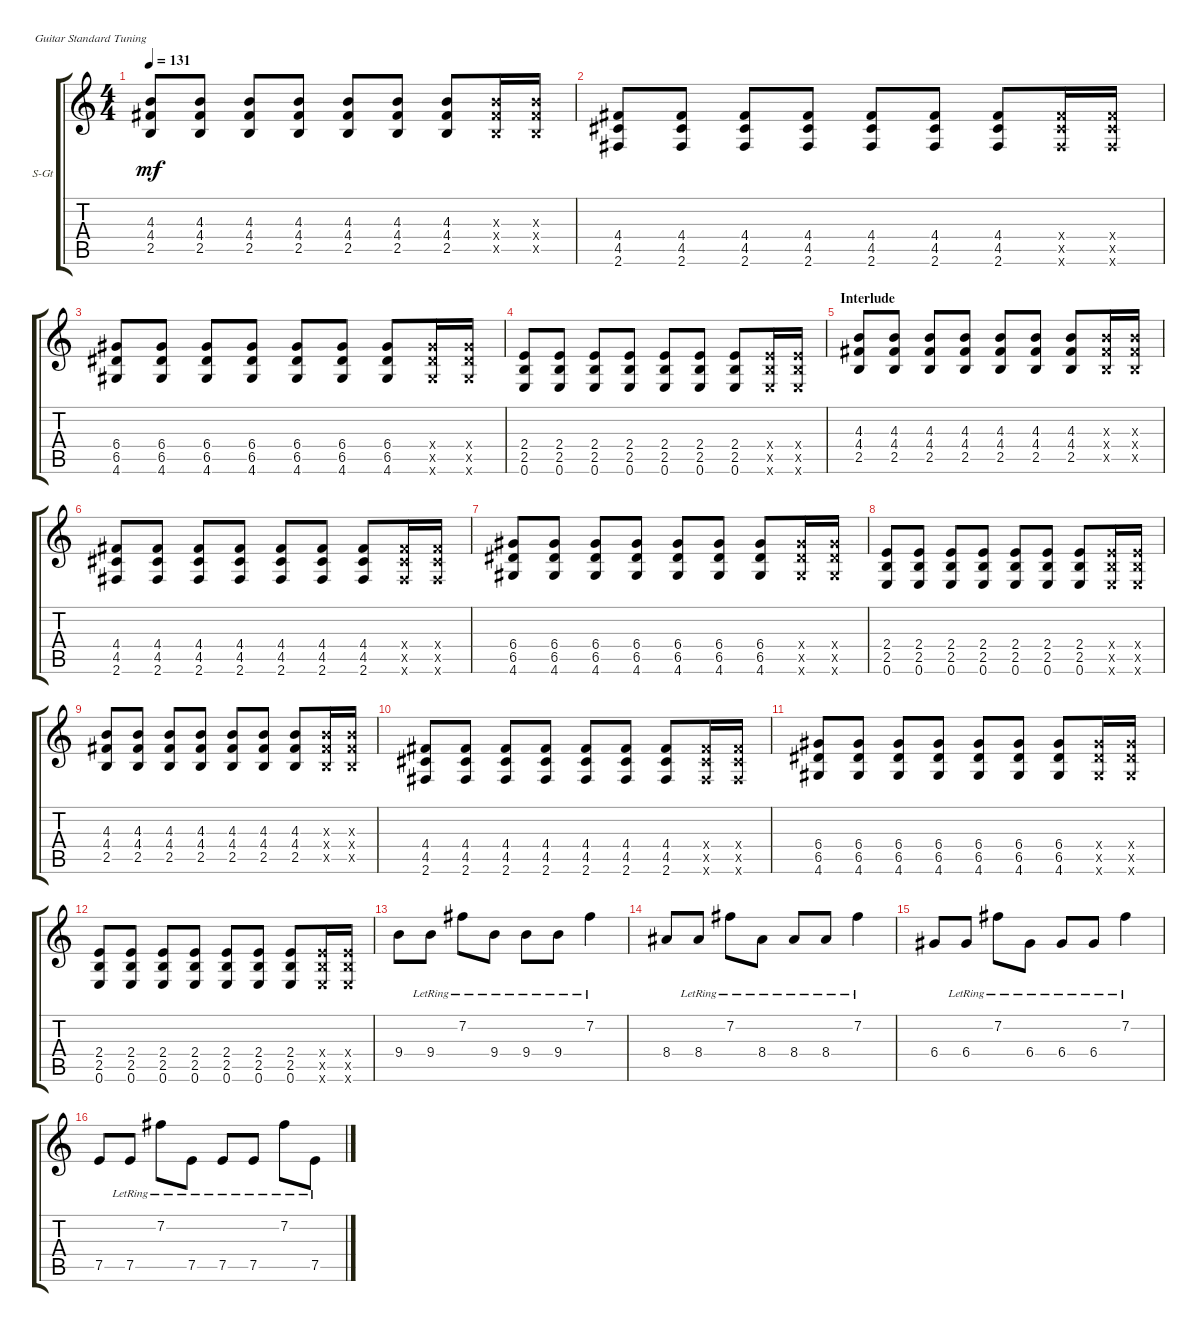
\defaultSystemsLayout 4
\bracketExtendMode groupsimilarinstruments
\firstSystemTrackNameOrientation horizontal
\otherSystemsTrackNameOrientation horizontal
\track ("Guitar 1 (Acoustic)" "S-Gt") {instrument acousticguitarsteel}
\staff {score tabs}
\tuning (E4 B3 G3 D3 A2 E2)
\ts (4 4)
\tempo 131
\clef g2
\ks c
(2.5 4.4 4.3).8{dy mf} (2.5 4.4 4.3).8 (2.5 4.4 4.3).8 (2.5 4.4 4.3).8 (2.5 4.4 4.3).8 (2.5 4.4 4.3).8 (2.5 4.4 4.3).8 (2.5{x} 4.4{x} 4.3{x}).16 (2.5{x} 4.3{x} 4.4{x}).16 |
(2.6 4.5 4.4).8 (2.6 4.5 4.4).8 (2.6 4.5 4.4).8 (2.6 4.5 4.4).8 (2.6 4.5 4.4).8 (2.6 4.5 4.4).8 (2.6 4.5 4.4).8 (2.6{x} 4.4{x} 4.5{x}).16 (2.6{x} 4.4{x} 4.5{x}).16 |
(4.6 6.5 6.4).8 (4.6 6.5 6.4).8 (4.6 6.5 6.4).8 (4.6 6.5 6.4).8 (4.6 6.5 6.4).8 (4.6 6.5 6.4).8 (4.6 6.5 6.4).8 (4.6{x} 6.4{x} 6.5{x}).16 (4.6{x} 6.5{x} 6.4{x}).16 |
(0.6 2.5 2.4).8 (0.6 2.4 2.5).8 (0.6 2.5 2.4).8 (0.6 2.4 2.5).8 (0.6 2.5 2.4).8 (0.6 2.4 2.5).8 (0.6 2.5 2.4).8 (0.6{x} 2.4{x} 2.5{x}).16 (0.6{x} 2.5{x} 2.4{x}).16 |
\section ("" "Interlude")
(2.5 4.4 4.3).8 (2.5 4.4 4.3).8 (2.5 4.4 4.3).8 (2.5 4.4 4.3).8 (2.5 4.4 4.3).8 (2.5 4.4 4.3).8 (2.5 4.4 4.3).8 (2.5{x} 4.4{x} 4.3{x}).16 (2.5{x} 4.3{x} 4.4{x}).16 |
(2.6 4.5 4.4).8 (2.6 4.5 4.4).8 (2.6 4.5 4.4).8 (2.6 4.5 4.4).8 (2.6 4.5 4.4).8 (2.6 4.5 4.4).8 (2.6 4.5 4.4).8 (2.6{x} 4.4{x} 4.5{x}).16 (2.6{x} 4.4{x} 4.5{x}).16 |
(4.6 6.5 6.4).8 (4.6 6.5 6.4).8 (4.6 6.5 6.4).8 (4.6 6.5 6.4).8 (4.6 6.5 6.4).8 (4.6 6.5 6.4).8 (4.6 6.5 6.4).8 (4.6{x} 6.4{x} 6.5{x}).16 (4.6{x} 6.5{x} 6.4{x}).16 |
(0.6 2.5 2.4).8 (0.6 2.4 2.5).8 (0.6 2.5 2.4).8 (0.6 2.4 2.5).8 (0.6 2.5 2.4).8 (0.6 2.4 2.5).8 (0.6 2.5 2.4).8 (0.6{x} 2.4{x} 2.5{x}).16 (0.6{x} 2.5{x} 2.4{x}).16 |
(2.5 4.4 4.3).8 (2.5 4.4 4.3).8 (2.5 4.4 4.3).8 (2.5 4.4 4.3).8 (2.5 4.4 4.3).8 (2.5 4.4 4.3).8 (2.5 4.4 4.3).8 (2.5{x} 4.4{x} 4.3{x}).16 (2.5{x} 4.3{x} 4.4{x}).16 |
(2.6 4.5 4.4).8 (2.6 4.5 4.4).8 (2.6 4.5 4.4).8 (2.6 4.5 4.4).8 (2.6 4.5 4.4).8 (2.6 4.5 4.4).8 (2.6 4.5 4.4).8 (2.6{x} 4.4{x} 4.5{x}).16 (2.6{x} 4.4{x} 4.5{x}).16 |
(4.6 6.5 6.4).8 (4.6 6.5 6.4).8 (4.6 6.5 6.4).8 (4.6 6.5 6.4).8 (4.6 6.5 6.4).8 (4.6 6.5 6.4).8 (4.6 6.5 6.4).8 (4.6{x} 6.4{x} 6.5{x}).16 (4.6{x} 6.5{x} 6.4{x}).16 |
(0.6 2.5 2.4).8 (0.6 2.4 2.5).8 (0.6 2.5 2.4).8 (0.6 2.4 2.5).8 (0.6 2.5 2.4).8 (0.6 2.4 2.5).8 (0.6 2.5 2.4).8 (0.6{x} 2.4{x} 2.5{x}).16 (0.6{x} 2.5{x} 2.4{x}).16 |
9.4.8 9.4{lr}.8 7.2{lr}.8 9.4{lr}.8 9.4{lr}.8 9.4{lr}.8 7.2{lr}.4 |
8.4.8 8.4{lr}.8 7.2{lr}.8 8.4{lr}.8 8.4{lr}.8 8.4{lr}.8 7.2{lr}.4 |
6.4.8 6.4{lr}.8 7.2{lr}.8 6.4{lr}.8 6.4{lr}.8 6.4{lr}.8 7.2{lr}.4 |
7.5.8 7.5{lr}.8 7.2{lr}.8 7.5{lr}.8 7.5{lr}.8 7.5{lr}.8 7.2{lr}.8 7.5{lr}.8
